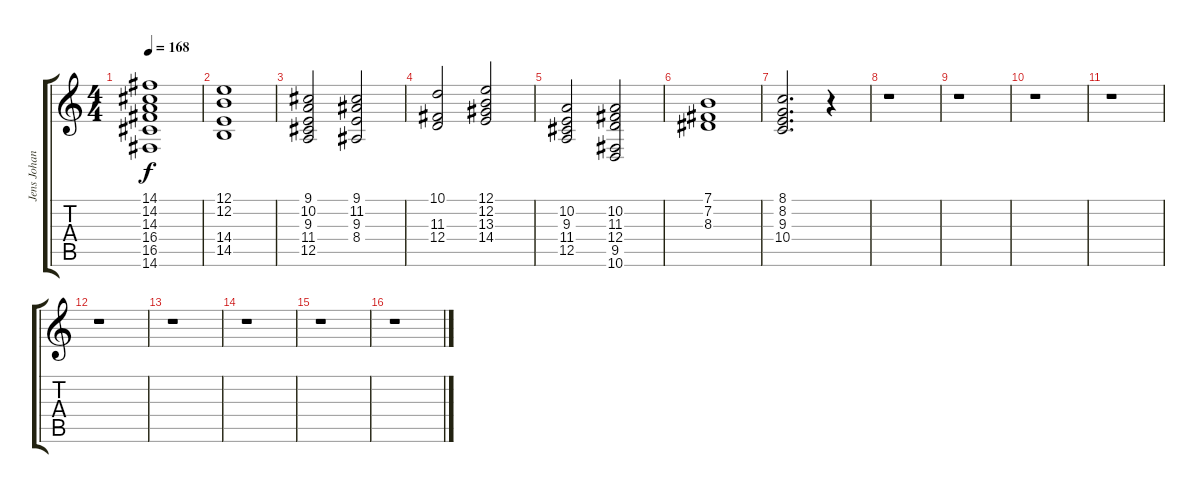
\track ("Jens Johansson (Keyboards 2)" "Jens Johan") {instrument choiraahs}
\staff {score tabs}
\tuning (E4 B3 G3 D3 A2 E2) {hide}
\ts (4 4)
\tempo 168
\clef g2
\ks c
(14.1 14.2 14.3 16.4 16.5 14.6).1{dy f} |
(12.1 12.2 14.4 14.5).1 |
(9.1 10.2 9.3 11.4 12.5).2 (9.1 11.2 9.3 8.4).2 |
(10.1 11.3 12.4).2 (12.1 12.2 13.3 14.4).2 |
(10.2 9.3 11.4 12.5).2 (10.2 11.3 12.4 9.5 10.6).2 |
(7.1 7.2 8.3).1 |
(8.1 8.2 9.3 10.4).2{d} r.4 |
r.1 |
r.1 |
r.1 |
r.1 |
r.1 |
r.1 |
r.1 |
r.1 |
r.1
